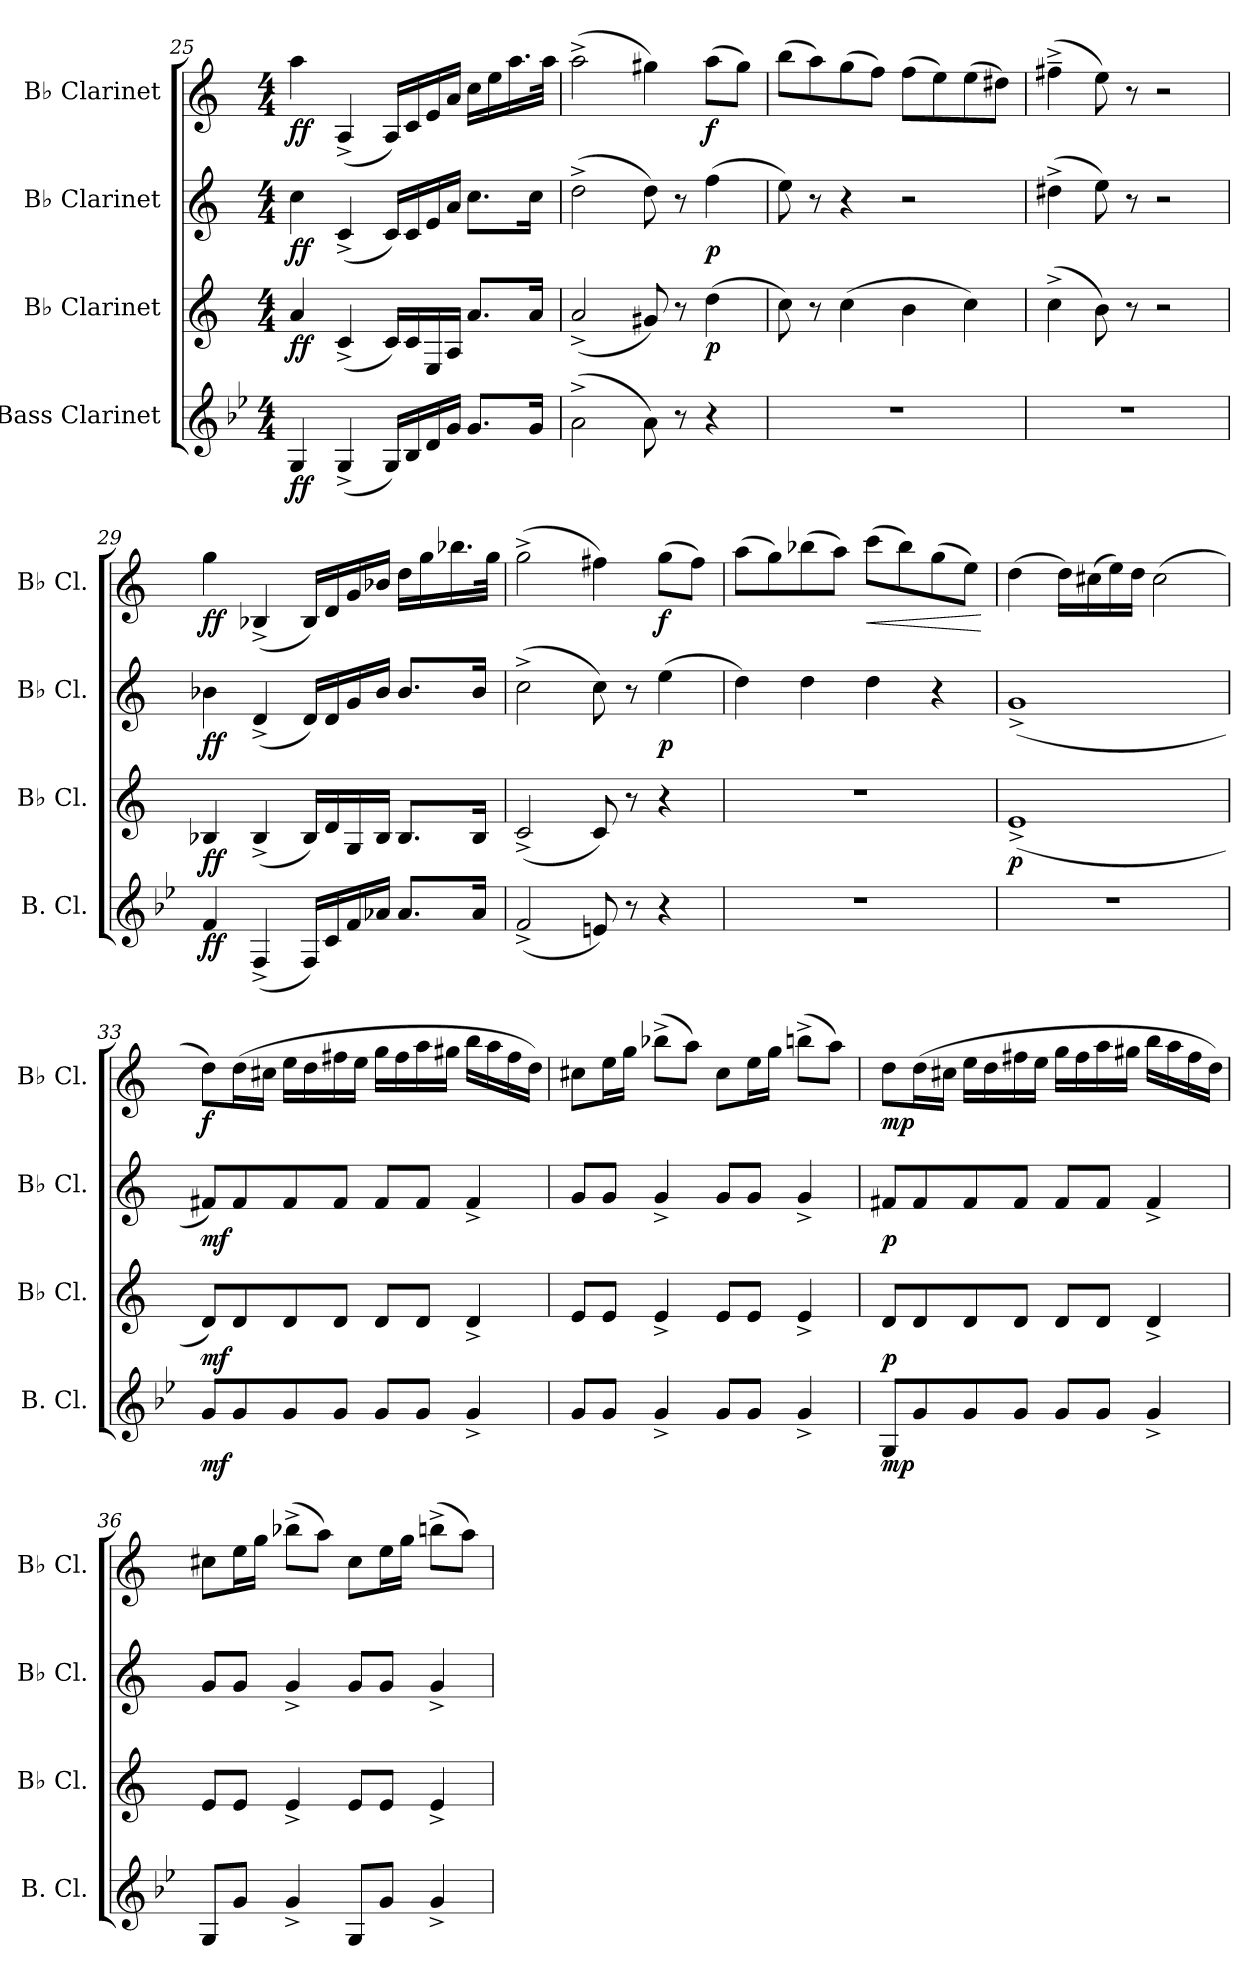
**kern	**dynam	**kern	**dynam	**kern	**dynam	**kern	**dynam
*part4	*part4	*part3	*part3	*part2	*part2	*part1	*part1
*staff4	*staff4	*staff3	*staff3	*staff2	*staff2	*staff1	*staff1
*I"Bass Clarinet	*	*I"B♭ Clarinet	*	*I"B♭ Clarinet	*	*I"B♭ Clarinet	*
*I'B. Cl.	*	*I'B♭ Cl.	*	*I'B♭ Cl.	*	*I'B♭ Cl.	*
*clefG2	*	*clefG2	*	*clefG2	*	*clefG2	*
*ITrd8c14	*	*ITrd1c2	*	*ITrd1c2	*	*ITrd1c2	*
*k[b-e-]	*	*k[b-e-]	*	*k[b-e-]	*	*k[b-e-]	*
*M4/4	*	*M4/4	*	*M4/4	*	*M4/4	*
=25	=25	=25	=25	=25	=25	=25	=25
!	!LO:DY:b	!	!LO:DY:b	!	!LO:DY:b	!	!LO:DY:b
4GG/	ff	4g/	ff	4b-\	ff	4gg\	ff
(4GG^/	.	(4B-^/	.	(4B-^/	.	(4G^/	.
16GG/LL)	.	16B-/LL)	.	16B-/LL)	.	16G/LL)	.
16BB-/	.	16B-/	.	16B-/	.	16B-/	.
16D/	.	16D/	.	16d/	.	16d/	.
16G/JJ	.	16G/JJ	.	16g/JJ	.	16g/JJ	.
8.G/L	.	8.g/L	.	8.b-\L	.	16b-\LL	.
.	.	.	.	.	.	16dd\	.
.	.	.	.	.	.	16.gg\	.
16G/Jk	.	16g/Jk	.	16b-\Jk	.	.	.
.	.	.	.	.	.	32gg\JJk	.
=26	=26	=26	=26	=26	=26	=26	=26
(2A^\	.	(2g^/	.	(2cc^\	.	(2gg^\	.
8A\)	.	8f#X/)	.	8cc\)	.	4ff#X\)	.
8r	.	8r	.	8r	.	.	.
!	!	!	!LO:DY:b	!	!LO:DY:b	!	!LO:DY:b
4r	.	(4cc\	p	(4ee-\	p	(8gg\L	f
.	.	.	.	.	.	8ff#\J)	.
!!LO:PB:g=z
=27	=27	=27	=27	=27	=27	=27	=27
1r	.	8b-\)	.	8dd\)	.	(8aa\L	.
.	.	8r	.	8r	.	8gg\)	.
.	.	(4b-\	.	4r	.	(8ff\	.
.	.	.	.	.	.	8ee-\J)	.
.	.	4a\	.	2r	.	(8ee-\L	.
.	.	.	.	.	.	8dd\)	.
.	.	4b-\)	.	.	.	(8dd\	.
.	.	.	.	.	.	8cc#X\J)	.
=28	=28	=28	=28	=28	=28	=28	=28
1r	.	(4b-^\	.	(4cc#X^\	.	(4een~^\	.
.	.	8a\)	.	8dd\)	.	8dd\)	.
.	.	8r	.	8r	.	8r	.
.	.	2r	.	2r	.	2r	.
=29	=29	=29	=29	=29	=29	=29	=29
!	!LO:DY:b	!	!LO:DY:b	!	!LO:DY:b	!	!LO:DY:b
4F/	ff	4A-X/	ff	4a-X\	ff	4ff\	ff
(4FF^/	.	(4A-^/	.	(4c^/	.	(4A-X^/	.
16FF/LL)	.	16A-/LL)	.	16c/LL)	.	16A-/LL)	.
16C/	.	16c/	.	16c/	.	16c/	.
16F/	.	16F/	.	16f/	.	16f/	.
16A-X/JJ	.	16A-/JJ	.	16a-/JJ	.	16a-X/JJ	.
8.A-/L	.	8.A-/L	.	8.a-/L	.	16cc\LL	.
.	.	.	.	.	.	16ff\	.
.	.	.	.	.	.	16.aa-X\	.
16A-/Jk	.	16A-/Jk	.	16a-/Jk	.	.	.
.	.	.	.	.	.	32ff\JJk	.
=30	=30	=30	=30	=30	=30	=30	=30
(2F^/	.	(2B-^/	.	(2b-^\	.	(2ff^\	.
8En/)	.	8B-/)	.	8b-\)	.	4een\)	.
8r	.	8r	.	8r	.	.	.
!	!	!	!	!	!LO:DY:b	!	!LO:DY:b
4r	.	4r	.	(4dd\	p	(8ff\L	f
.	.	.	.	.	.	8ee\J)	.
!!LO:LB:g=z
=31	=31	=31	=31	=31	=31	=31	=31
1r	.	1r	.	4cc\)	.	(8gg\L	.
.	.	.	.	.	.	8ff\)	.
.	.	.	.	4cc\	.	(8aa-X\	.
.	.	.	.	.	.	8gg\J)	.
!	!	!	!	!	!	!	!LO:HP:b
.	.	.	.	4cc\	.	(8bb-\L	<
.	.	.	.	.	.	8aa-\)	.
.	.	.	.	4r	.	(8ff\	.
.	.	.	.	.	.	8dd\J)	.
.	.	.	.	.	.	.	[
=32	=32	=32	=32	=32	=32	=32	=32
!	!	!	!LO:DY:b	!	!	!	!
1r	.	(1d^	p	(1f^	.	(4cc\	.
.	.	.	.	.	.	16cc\LL)	.
.	.	.	.	.	.	(16bn\	.
.	.	.	.	.	.	16dd\)	.
.	.	.	.	.	.	16cc\JJ	.
.	.	.	.	.	.	(2b\	.
=33	=33	=33	=33	=33	=33	=33	=33
!	!LO:DY:b	!	!LO:DY:b	!	!LO:DY:b	!	!LO:DY:b
8G/L	mf	8c/L)	mf	8en/L)	mf	8cc\L)	f
8G/	.	8c/	.	8e/	.	(16cc\L	.
.	.	.	.	.	.	16bn\JJ	.
8G/	.	8c/	.	8e/	.	16dd\LL	.
.	.	.	.	.	.	16cc\	.
8G/J	.	8c/J	.	8e/J	.	16een\	.
.	.	.	.	.	.	16dd\JJ	.
8G/L	.	8c/L	.	8e/L	.	16ff\LL	.
.	.	.	.	.	.	16ee\	.
8G/J	.	8c/J	.	8e/J	.	16gg\	.
.	.	.	.	.	.	16ff#X\JJ	.
4G^/	.	4c^/	.	4e^/	.	16aa\LL	.
.	.	.	.	.	.	16gg\	.
.	.	.	.	.	.	16ee\	.
.	.	.	.	.	.	16cc\JJ)	.
!!LO:LB:g=z
=34	=34	=34	=34	=34	=34	=34	=34
8G/L	.	8d/L	.	8f/L	.	8bn\L	.
8G/J	.	8d/J	.	8f/J	.	16dd\L	.
.	.	.	.	.	.	16ff\JJ	.
4G^/	.	4d^/	.	4f^/	.	(8aa-X^\L	.
.	.	.	.	.	.	8gg\J)	.
8G/L	.	8d/L	.	8f/L	.	8b\L	.
8G/J	.	8d/J	.	8f/J	.	16dd\L	.
.	.	.	.	.	.	16ff\JJ	.
4G^/	.	4d^/	.	4f^/	.	(8aan^\L	.
.	.	.	.	.	.	8gg\J)	.
=35	=35	=35	=35	=35	=35	=35	=35
!	!LO:DY:b	!	!LO:DY:b	!	!LO:DY:b	!	!LO:DY:b
8GG/L	mp	8c/L	p	8en/L	p	8cc\L	mp
8G/	.	8c/	.	8e/	.	(16cc\L	.
.	.	.	.	.	.	16bn\JJ	.
8G/	.	8c/	.	8e/	.	16dd\LL	.
.	.	.	.	.	.	16cc\	.
8G/J	.	8c/J	.	8e/J	.	16een\	.
.	.	.	.	.	.	16dd\JJ	.
8G/L	.	8c/L	.	8e/L	.	16ff\LL	.
.	.	.	.	.	.	16ee\	.
8G/J	.	8c/J	.	8e/J	.	16gg\	.
.	.	.	.	.	.	16ff#X\JJ	.
4G^/	.	4c^/	.	4e^/	.	16aa\LL	.
.	.	.	.	.	.	16gg\	.
.	.	.	.	.	.	16ee\	.
.	.	.	.	.	.	16cc\JJ)	.
=36	=36	=36	=36	=36	=36	=36	=36
8GG/L	.	8d/L	.	8f/L	.	8bn\L	.
8G/J	.	8d/J	.	8f/J	.	16dd\L	.
.	.	.	.	.	.	16ff\JJ	.
4G^/	.	4d^/	.	4f^/	.	(8aa-X^\L	.
.	.	.	.	.	.	8gg\J)	.
8GG/L	.	8d/L	.	8f/L	.	8b\L	.
8G/J	.	8d/J	.	8f/J	.	16dd\L	.
.	.	.	.	.	.	16ff\JJ	.
4G^/	.	4d^/	.	4f^/	.	(8aan^\L	.
.	.	.	.	.	.	8gg\J)	.
=	=	=	=	=	=	=	=
*-	*-	*-	*-	*-	*-	*-	*-
